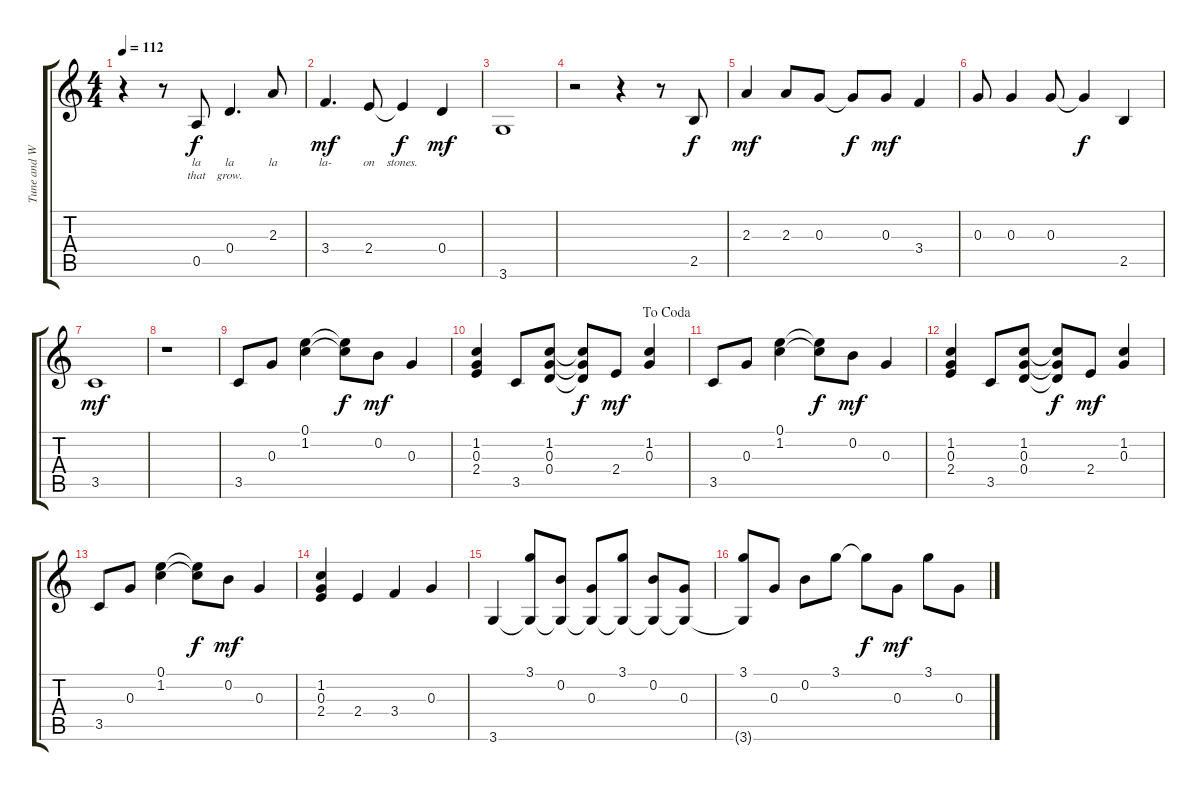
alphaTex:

\track ("Tune and Words" "Tune and W") {instrument electricguitarjazz}
\staff {score tabs}
\tuning (E4 B3 G3 D3 A2 E2) {hide}
\ts (4 4)
\tempo 112
\clef g2
\ks c
r.4{dy f} r.8 0.5.8{lyrics (0 "la") lyrics (1 "that") lyrics (2 "") lyrics (3 "") lyrics (4 "")} 0.4.4{d lyrics (0 "la") lyrics (1 "grow.") lyrics (2 "") lyrics (3 "") lyrics (4 "")} 2.3.8{lyrics (0 "la") lyrics (1 "") lyrics (2 "") lyrics (3 "") lyrics (4 "")} |
3.4.4{d lyrics (0 "la-") lyrics (1 "") lyrics (2 "") lyrics (3 "") lyrics (4 "") dy mf} 2.4.8{lyrics (0 "on") lyrics (1 "") lyrics (2 "") lyrics (3 "") lyrics (4 "")} 2.4{t}.4{lyrics (0 "stones.") lyrics (1 "") lyrics (2 "") lyrics (3 "") lyrics (4 "") dy f} 0.4.4{dy mf} |
3.6.1 |
r.2 r.4 r.8 2.5.8{dy f} |
2.3.4{dy mf} 2.3.8 0.3.8 0.3{t}.8{dy f} 0.3.8{dy mf} 3.4.4 |
0.3.8 0.3.4 0.3.8 0.3{t}.4{dy f} 2.5.4 |
3.5.1{dy mf} |
r.1 |
3.5.8 0.3.8 (0.1 1.2).4 (0.1{t} 1.2{t}).8{dy f} 0.2.8{dy mf} 0.3.4 |
\jump dacoda
(1.2 0.3 2.4).4 3.5.8 (1.2 0.3 0.4).8 (1.2{t} 0.3{t} 0.4{t}).8{dy f} 2.4.8{dy mf} (1.2 0.3).4 |
3.5.8 0.3.8 (0.1 1.2).4 (0.1{t} 1.2{t}).8{dy f} 0.2.8{dy mf} 0.3.4 |
(1.2 0.3 2.4).4 3.5.8 (1.2 0.3 0.4).8 (1.2{t} 0.3{t} 0.4{t}).8{dy f} 2.4.8{dy mf} (1.2 0.3).4 |
3.5.8 0.3.8 (0.1 1.2).4 (0.1{t} 1.2{t}).8{dy f} 0.2.8{dy mf} 0.3.4 |
(1.2 0.3 2.4).4 2.4.4 3.4.4 0.3.4 |
3.6.4 (3.1 3.6{t}).8 (0.2 3.6{t}).8 (0.3 3.6{t}).8 (3.1 3.6{t}).8 (0.2 3.6{t}).8 (0.3 3.6{t}).8 |
(3.1 3.6{t}).8 0.3.8 0.2.8 3.1.8 3.1{t}.8{dy f} 0.3.8{dy mf} 3.1.8 0.3.8
